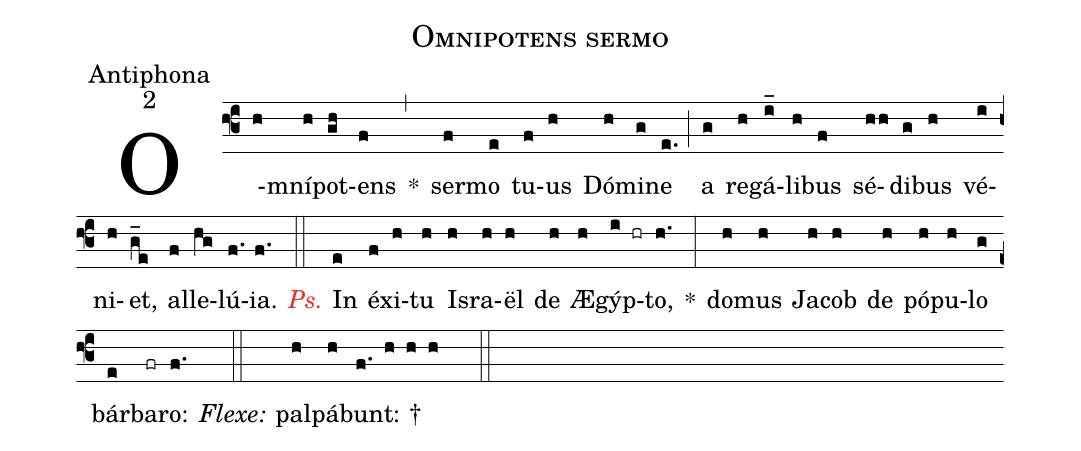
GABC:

name:Omnipotens sermo;
office-part:Antiphona;
mode:2;
%%
(f3) O(h)mní(h)pot(gh)ens(f) *(,) ser(f)mo(e) tu(f)us(h) Dó(h)mi(g)ne(e.) (;) a(g) re(h)gá(i_)li(h)bus(f) sé(hh)di(g)bus(h) vé(i)ni(h)et,(g_e) al(f)le(hg)lú(f.){ia}.(f.) (::)

<c><i>Ps.</i></c> In(e) éx(f)i(h)tu(h) Is(h)ra(h)ël(h) de(h) Æ(h)gýp(i hr)to,(h.) *(:) do(h)mus(h) Ja(h)cob(h) de(h) pó(h)pu(h)lo(g) bár(e)ba(fr)ro:(f.) (::)
<i>Flexe:</i> p{a}l(h)pá(h)bunt: †(f. h h h  ::)
